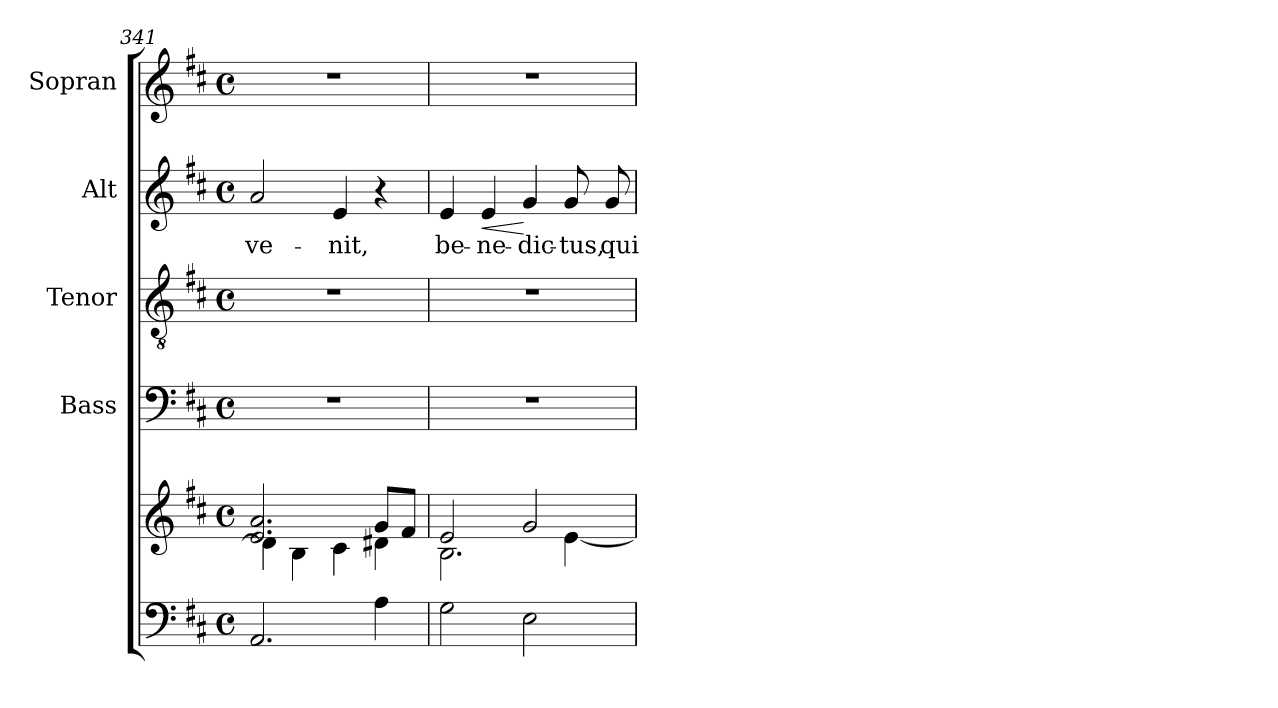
**kern	**kern	**kern	**kern	**kern	**text	**dynam	**kern
*part5	*part5	*part4	*part3	*part2	*part2	*part2	*part1
*staff6	*staff5	*staff4	*staff3	*staff2	*staff2	*staff2	*staff1
*	*	*I"Bass	*I"Tenor	*I"Alt	*	*	*I"Sopran
*	*	*I'B.	*I'T.	*I'A.	*	*	*I'S.
*clefF4	*clefG2	*clefF4	*clefGv2	*clefG2	*	*	*clefG2
*k[f#c#]	*k[f#c#]	*k[f#c#]	*k[f#c#]	*k[f#c#]	*	*	*k[f#c#]
*D:	*D:	*D:	*D:	*D:	*	*	*D:
*M4/4	*M4/4	*M4/4	*M4/4	*M4/4	*	*	*M4/4
*met(c)	*met(c)	*met(c)	*met(c)	*met(c)	*	*	*met(c)
=341	=341	=341	=341	=341	=341	=341	=341
*	*^	*	*	*	*	*	*
!	!	!	!	!	!	!LO:LY:b	!	!
2.AA/	2.e/ 2.a/	4d\]	1r	1r	2a/	ve-	.	1r
.	.	4B\	.	.	.	.	.	.
!	!	!	!	!	!	!LO:LY:b	!	!
.	.	4c#\	.	.	4e/	-nit,	.	.
4A\	8g/L	4d#X\	.	.	4r	.	.	.
.	8f#/J	.	.	.	.	.	.	.
=342	=342	=342	=342	=342	=342	=342	=342	=342
!	!	!	!	!	!	!LO:LY:b	!	!
2G\	2e/	2.B\	1r	1r	4e/	be-	.	1r
!	!	!	!	!	!	!LO:LY:b	!LO:HP:b	!
.	.	.	.	.	4e/	-ne-	<	.
!	!	!	!	!	!	!LO:LY:b	!	!
2E\	2g/	.	.	.	4g/	-dic-	[	.
!	!	!	!	!	!	!LO:LY:b	!	!
.	.	[<4e\	.	.	8g/	-tus,	.	.
!	!	!	!	!	!	!LO:LY:b	!	!
.	.	.	.	.	8g/	qui	.	.
*	*v	*v	*	*	*	*	*	*
=	=	=	=	=	=	=	=
*-	*-	*-	*-	*-	*-	*-	*-
